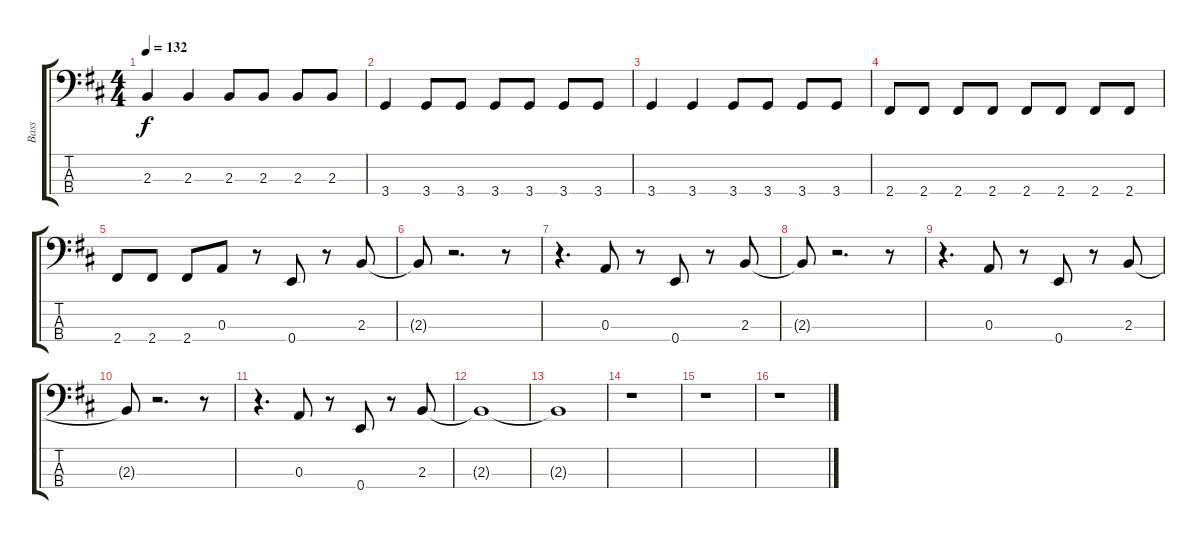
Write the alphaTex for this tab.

\track ("Bass" "Bass") {instrument electricbassfinger}
\staff {score tabs}
\tuning (G2 D2 A1 E1) {hide}
\ts (4 4)
\tempo 132
\clef f4
\ks d
2.3.4{dy f} 2.3.4 2.3.8 2.3.8 2.3.8 2.3.8 |
3.4.4 3.4.8 3.4.8 3.4.8 3.4.8 3.4.8 3.4.8 |
3.4.4 3.4.4 3.4.8 3.4.8 3.4.8 3.4.8 |
2.4.8 2.4.8 2.4.8 2.4.8 2.4.8 2.4.8 2.4.8 2.4.8 |
2.4.8 2.4.8 2.4.8 0.3.8 r.8 0.4.8 r.8 2.3.8 |
2.3{t}.8 r.2{d} r.8 |
r.4{d} 0.3.8 r.8 0.4.8 r.8 2.3.8 |
2.3{t}.8 r.2{d} r.8 |
r.4{d} 0.3.8 r.8 0.4.8 r.8 2.3.8 |
2.3{t}.8 r.2{d} r.8 |
r.4{d} 0.3.8 r.8 0.4.8 r.8 2.3.8 |
2.3{t}.1 |
2.3{t}.1 |
r.1 |
r.1 |
r.1
